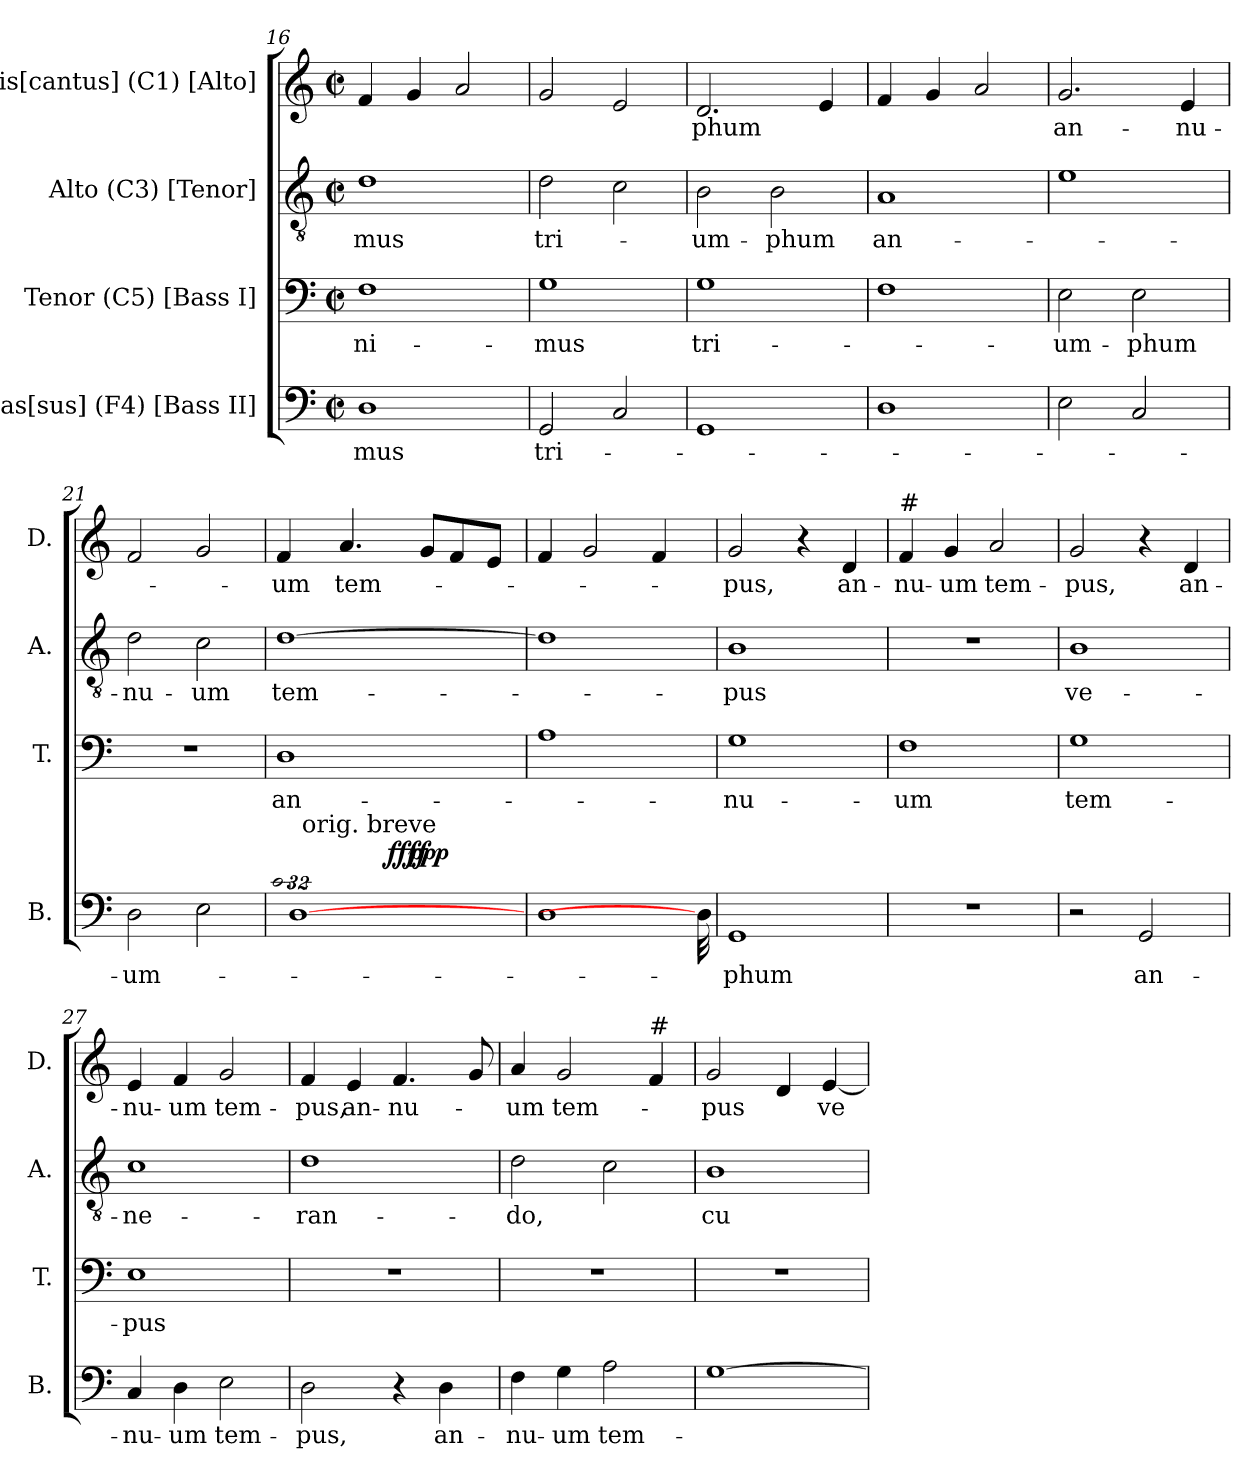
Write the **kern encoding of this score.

**kern	**text	**dynam	**kern	**text	**kern	**text	**kern	**text
*part4	*part4	*part4	*part3	*part3	*part2	*part2	*part1	*part1
*staff4	*staff4	*staff4	*staff3	*staff3	*staff2	*staff2	*staff1	*staff1
*I"Bas[sus] (F4) [Bass II]	*	*	*I"Tenor (C5) [Bass I]	*	*I"Alto (C3) [Tenor]	*	*I"Dis[cantus] (C1) [Alto]	*
*I'B.	*	*	*I'T.	*	*I'A.	*	*I'D.	*
!!LO:PB:g=z
*clefF4	*	*	*clefF4	*	*clefGv2	*	*clefG2	*
*k[]	*	*	*k[]	*	*k[]	*	*k[]	*
*C:	*	*	*C:	*	*C:	*	*C:	*
*M2/2	*	*	*M2/2	*	*M2/2	*	*M2/2	*
*met(c|)	*	*	*met(c|)	*	*met(c|)	*	*met(c|)	*
=16	=16	=16	=16	=16	=16	=16	=16	=16
!	!LO:LY:b	!	!	!LO:LY:b	!	!LO:LY:b	!	!
1D	-mus	.	1F	-ni-	1d	-mus	4f/	.
.	.	.	.	.	.	.	4g/	.
.	.	.	.	.	.	.	2a/	.
=17	=17	=17	=17	=17	=17	=17	=17	=17
!	!LO:LY:b	!	!	!LO:LY:b	!	!LO:LY:b	!	!
2GG/	tri-	.	1G	-mus	2d\	tri-	2g/	.
2C/	.	.	.	.	2c\	.	2e/	.
=18	=18	=18	=18	=18	=18	=18	=18	=18
!	!	!	!	!LO:LY:b	!	!LO:LY:b	!	!LO:LY:b
1GG	.	.	1G	tri-	2B\	-um-	2.d/	-phum
!	!	!	!	!	!	!LO:LY:b	!	!
.	.	.	.	.	2B\	-phum	.	.
.	.	.	.	.	.	.	4e/	.
=19	=19	=19	=19	=19	=19	=19	=19	=19
!	!	!	!	!	!	!LO:LY:b	!	!
1D	.	.	1F	.	1A	an-	4f/	.
.	.	.	.	.	.	.	4g/	.
.	.	.	.	.	.	.	2a/	.
=20	=20	=20	=20	=20	=20	=20	=20	=20
!	!	!	!	!LO:LY:b	!	!	!	!LO:LY:b
2E\	.	.	2E\	-um-	1e	.	2.g/	an-
!	!	!	!	!LO:LY:b	!	!	!	!
2C/	.	.	2E\	-phum	.	.	.	.
!	!	!	!	!	!	!	!	!LO:LY:b
.	.	.	.	.	.	.	4e/	-nu-
=21	=21	=21	=21	=21	=21	=21	=21	=21
!	!LO:LY:b	!	!	!	!	!LO:LY:b	!	!
2D\	-um-	.	1r	.	2d\	-nu-	2f/	.
!	!	!	!	!	!	!LO:LY:b	!	!
2E\	.	.	.	.	2c\	-um	2g/	.
=22	=22	=22	=22	=22	=22	=22	=22	=22
*^	*	*	*	*	*	*	*	*
*	*^	*	*	*	*	*	*	*	*
!	!	!	!	!	!	!LO:LY:b	!	!LO:LY:b	!	!LO:LY:b
16ryy	32ryy	32ryy	.	.	1D	an-	[>1d	tem-	4f/	-um
!	!	!LO:N:head=open	!	!	!	!	!	!	!	!
.	.	1qc	.	.	.	.	.	.	.	.
*X15ba	*	*	*	*	*	*	*	*	*	*
*15ba	*	*	*	*	*	*	*	*	*	*
.	[32%31D	2ryy	.	.	.	.	.	.	.	.
!LO:TX:a:t=orig. breve	!	!	!	!	!	!	!	!	!	!
4...ryy	.	.	.	.	.	.	.	.	.	.
!	!	!	!	!	!	!	!	!	!	!LO:LY:b
.	.	.	.	.	.	.	.	.	4.a/	tem-
!	!	!	!	!LO:DY:a	!	!	!	!	!	!
16ryy	.	4...ryy	.	ffff	.	.	.	.	.	.
!	!	!	!	!LO:DY:a	!	!	!	!	!	!
4ryy	.	.	.	ppp	.	.	.	.	.	.
.	.	.	.	.	.	.	.	.	8g/L	.
.	.	.	.	.	.	.	.	.	8f/	.
32ryy	.	.	.	.	.	.	.	.	.	.
16ryy	.	.	.	.	.	.	.	.	8e/J	.
16ryy	.	.	.	.	.	.	.	.	.	.
*v	*v	*v	*	*	*	*	*	*	*	*
=23	=23	=23	=23	=23	=23	=23	=23	=23
1D	.	.	1A	.	1d]	.	4f/	.
.	.	.	.	.	.	.	2g/	.
.	.	.	.	.	.	.	4f/	.
32D]	.	.	32ryy	.	32ryy	.	32ryy	.
=24	=24	=24	=24	=24	=24	=24	=24	=24
!	!LO:LY:b	!	!	!LO:LY:b	!	!LO:LY:b	!	!LO:LY:b
1GG	-phum	.	1G	-nu-	1B	-pus	2g/	-pus,
.	.	.	.	.	.	.	4r	.
!	!	!	!	!	!	!	!	!LO:LY:b
.	.	.	.	.	.	.	4d/	an-
!!LO:LB:g=z
=25	=25	=25	=25	=25	=25	=25	=25	=25
!	!	!	!	!	!	!	!LO:TX:a:t=#	!
!	!	!	!	!LO:LY:b	!	!	!	!LO:LY:b
1r	.	.	1F	-um	1r	.	4f/	-nu-
!	!	!	!	!	!	!	!	!LO:LY:b:rj
.	.	.	.	.	.	.	4g/	-um
!	!	!	!	!	!	!	!	!LO:LY:b
.	.	.	.	.	.	.	2a/	tem-
=26	=26	=26	=26	=26	=26	=26	=26	=26
!	!	!	!	!LO:LY:b	!	!LO:LY:b	!	!LO:LY:b
2r	.	.	1G	tem-	1B	ve-	2g/	-pus,
!	!LO:LY:b	!	!	!	!	!	!	!
2GG/	an-	.	.	.	.	.	4r	.
!	!	!	!	!	!	!	!	!LO:LY:b
.	.	.	.	.	.	.	4d/	an-
=27	=27	=27	=27	=27	=27	=27	=27	=27
!	!LO:LY:b	!	!	!LO:LY:b	!	!LO:LY:b	!	!LO:LY:b
4C/	-nu-	.	1E	-pus	1c	-ne-	4e/	-nu-
!	!LO:LY:b	!	!	!	!	!	!	!LO:LY:b:rj
4D\	-um	.	.	.	.	.	4f/	-um
!	!LO:LY:b	!	!	!	!	!	!	!LO:LY:b
2E\	tem-	.	.	.	.	.	2g/	tem-
=28	=28	=28	=28	=28	=28	=28	=28	=28
!	!LO:LY:b	!	!	!	!	!LO:LY:b	!	!LO:LY:b
2D\	-pus,	.	1r	.	1d	-ran-	4f/	-pus,
!	!	!	!	!	!	!	!	!LO:LY:b
.	.	.	.	.	.	.	4e/	an-
!	!	!	!	!	!	!	!	!LO:LY:b
4r	.	.	.	.	.	.	4.f/	-nu-
!	!LO:LY:b	!	!	!	!	!	!	!
4D\	an-	.	.	.	.	.	.	.
.	.	.	.	.	.	.	8g/	.
=29	=29	=29	=29	=29	=29	=29	=29	=29
!	!LO:LY:b	!	!	!	!	!LO:LY:b	!	!LO:LY:b
4F\	-nu-	.	1r	.	2d\	-do,	4a/	-um
!	!LO:LY:b:rj	!	!	!	!	!	!	!LO:LY:b
4G\	-um	.	.	.	.	.	2g/	tem-
!	!LO:LY:b	!	!	!	!	!	!	!
2A\	tem-	.	.	.	2c\	.	.	.
!	!	!	!	!	!	!	!LO:TX:a:t=#	!
.	.	.	.	.	.	.	4f/	.
=30	=30	=30	=30	=30	=30	=30	=30	=30
!	!	!	!	!	!	!LO:LY:b	!	!LO:LY:b
[>1G	.	.	1r	.	1B	cu-	2g/	-pus
.	.	.	.	.	.	.	4d/	.
!	!	!	!	!	!	!	!	!LO:LY:b
.	.	.	.	.	.	.	[<4e/	ve-
=	=	=	=	=	=	=	=	=
*-	*-	*-	*-	*-	*-	*-	*-	*-
